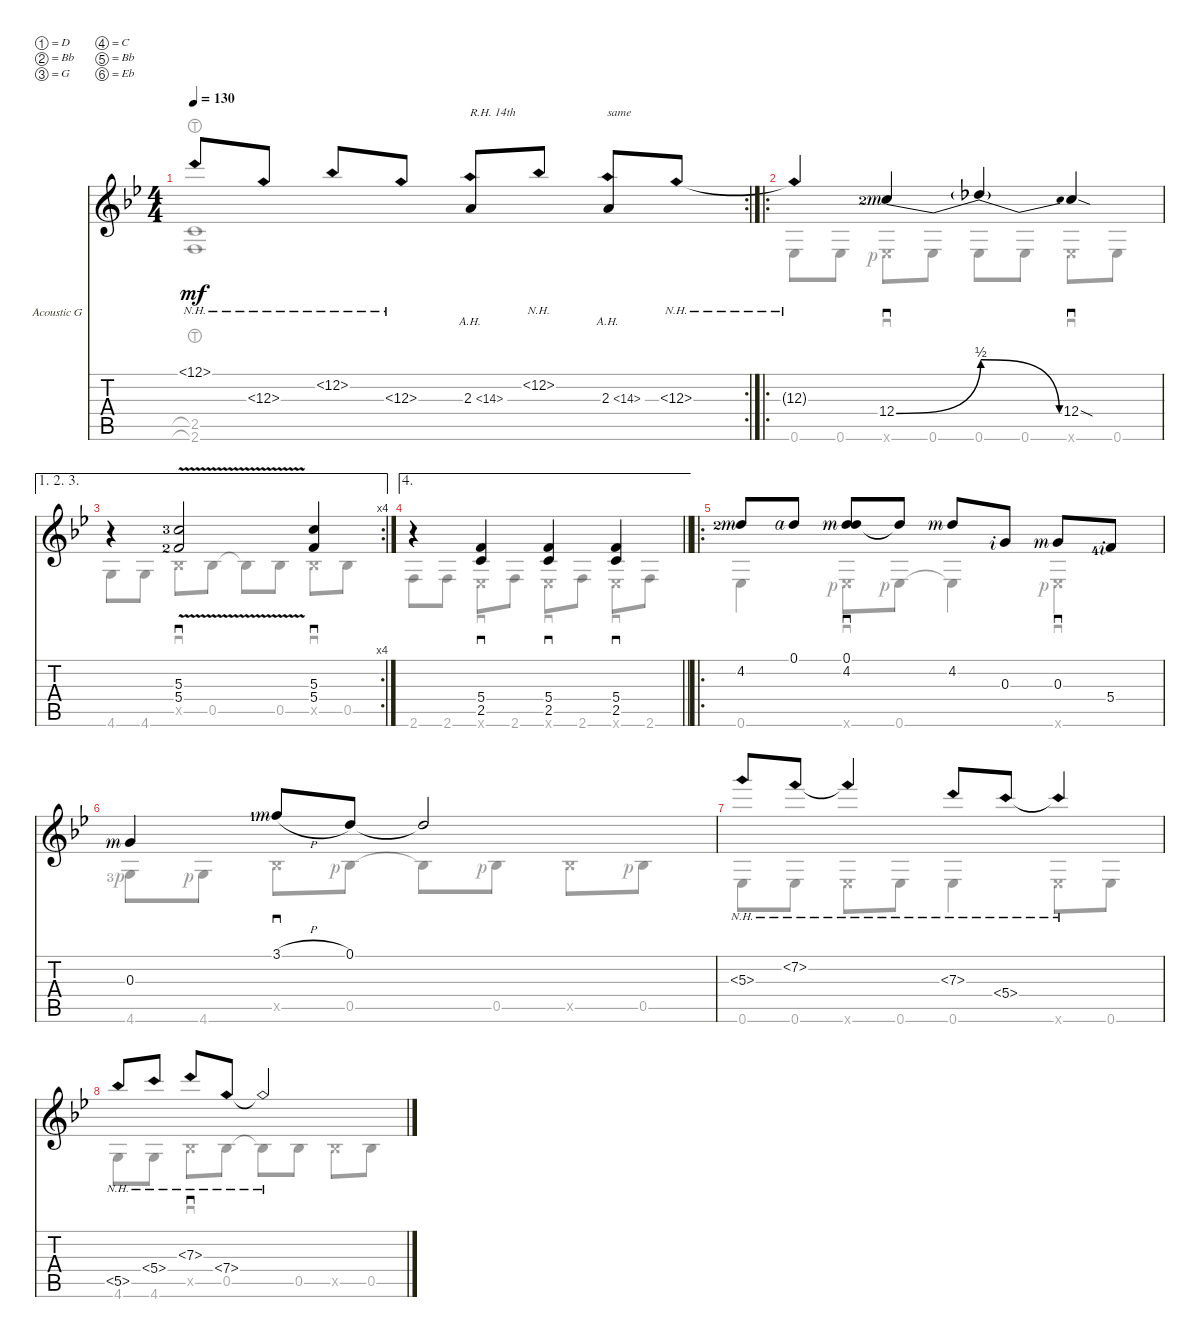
\defaultSystemsLayout 4
\bracketExtendMode nobrackets
\firstSystemTrackNameOrientation horizontal
\otherSystemsTrackNameOrientation horizontal
\track ("Acoustic Guitar" "Acoustic G") {instrument acousticguitarsteel}
\staff {score tabs}
\tuning (D4 Bb3 G3 C3 Bb2 Eb2)
\voice
\rc 2
\ts (4 4)
\tempo 130
\clef g2
\ks gminor
12.1{nh}.8{dy mf} 12.3{nh}.8 12.2{nh}.8 12.3{nh}.8 2.3{ah 12}.8{txt "R.H. 14th"} 12.2{nh}.8 2.3{ah 12}.8{txt "same"} 12.3{nh}.8 |
\ro
12.3{nh t}.4 12.4{be (bend 0 0 15 2) lf 3 rf 3}.4{sd} 12.4{be (release 0 2 15 0) t}.4 12.4{sod}.4{sd} |
\ae (1 2 3)
\rc 4
r.4 (5.4{v lf 3} 5.3{lf 4}).2{sd} (5.4 5.3).4{sd} |
\ae 4
\barLineRight lightlight
r.4 (5.4 2.5).4{sd} (2.5 5.4).4{sd} (5.4 2.5).4{sd} |
\ro
4.2{lf 3 rf 3}.8 0.1{rf 4}.8 (4.2{rf 3} 0.1).8{sd} 4.2{t}.8 4.2{rf 3}.8 0.3{rf 2}.8 0.3{rf 3}.8{sd} 5.4{lf 5 rf 2}.8 |
0.3{rf 3}.4 3.1{h lf 2 rf 3}.8{sd} 0.1.8 0.1{t}.2 |
5.3{nh}.8 7.2{nh}.8 7.2{nh t}.4 7.3{nh}.8 5.4{nh}.8 5.4{nh t}.4 |
5.5{nh}.8 5.4{nh}.8 7.3{nh}.8{sd} 7.4{nh}.8 7.4{nh t}.2
\voice
\clef g2
\ottava regular
\simile none
\ks gminor
(2.6{lht} 2.5{lht}).1{dy mf} |
0.6.8 0.6.8 0.6{x rf 1}.8{sd} 0.6.8 0.6.8 0.6.8 0.6{x}.8{sd} 0.6.8 |
4.6.8 4.6.8 0.5{x}.8{sd} 0.5.8 0.5{t}.8 0.5.8 0.5{x}.8{sd} 0.5.8 |
\barLineRight lightlight
2.6.8 2.6.8 0.6{x}.8{sd} 2.6.8 0.6{x}.8{sd} 2.6.8 0.6{x}.8{sd} 2.6.8 |
0.6.4 0.6{x rf 1}.8{sd} 0.6{rf 1}.8 0.6{t}.4 0.6{x rf 1}.4{sd} |
4.6{lf 4 rf 1}.8 4.6{rf 1}.8 0.5{x}.8{sd} 0.5{rf 1}.8 0.5{t}.8 0.5{rf 1}.8 0.5{x}.8 0.5{rf 1}.8 |
0.6.8 0.6.8 0.6{x}.8 0.6.8 0.6.4 0.6{x}.8 0.6.8 |
4.6.8 4.6.8 0.5{x}.8{sd} 0.5.8 0.5{t}.8 0.5.8 0.5{x}.8 0.5.8
